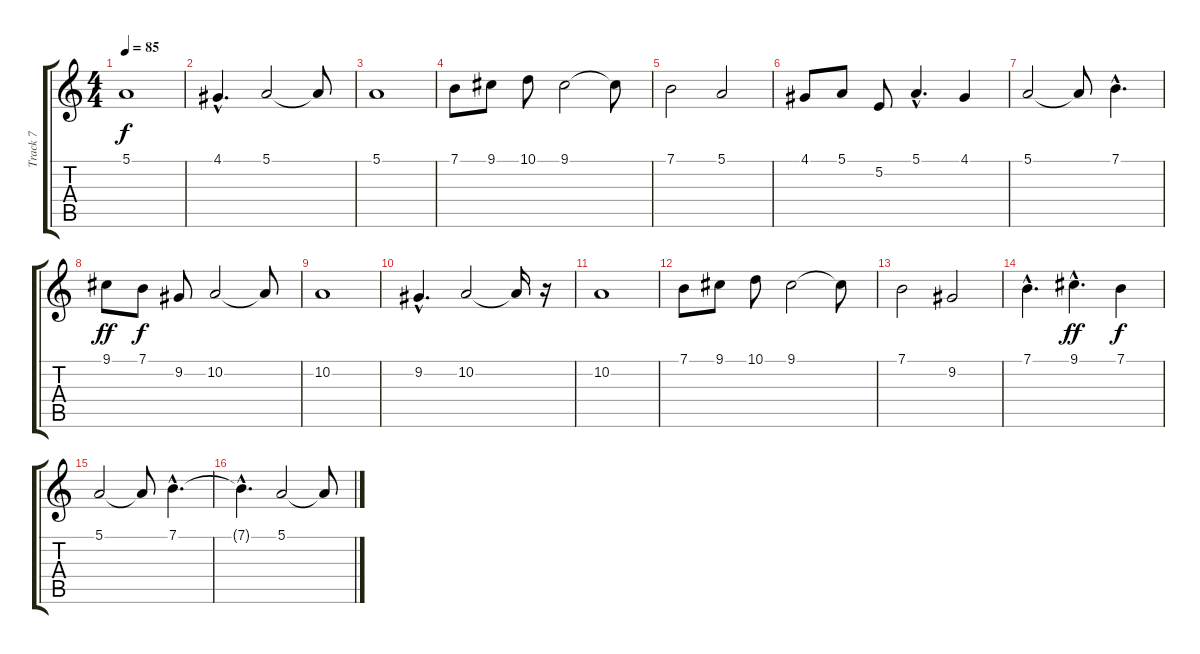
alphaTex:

\track ("Track 7" "Track 7") {instrument stringensemble1}
\staff {score tabs}
\tuning (E4 B3 G3 D3 A2 E2) {hide}
\ts (4 4)
\tempo 85
\clef g2
\ks c
5.1.1{dy f instrument stringensemble1} |
4.1{hac}.4{d} 5.1.2 5.1{t}.8 |
5.1.1 |
7.1.8 9.1.8 10.1.8 9.1.2 9.1{t}.8 |
7.1.2 5.1.2 |
4.1.8 5.1.8 5.2.8 5.1{hac}.4{d} 4.1.4 |
5.1.2 5.1{t}.8 7.1{hac}.4{d} |
9.1.8{dy ff} 7.1.8{dy f} 9.2.8 10.2.2 10.2{t}.8 |
10.2.1 |
9.2{hac}.4{d} 10.2.2 10.2{t}.16 r.16 |
10.2.1 |
7.1.8 9.1.8 10.1.8 9.1.2 9.1{t}.8 |
7.1.2 9.2.2 |
7.1{hac}.4{d} 9.1{hac}.4{d dy ff} 7.1.4{dy f} |
5.1.2 5.1{t}.8 7.1{hac}.4{d} |
7.1{hac t}.4{d} 5.1.2 5.1{t}.8
